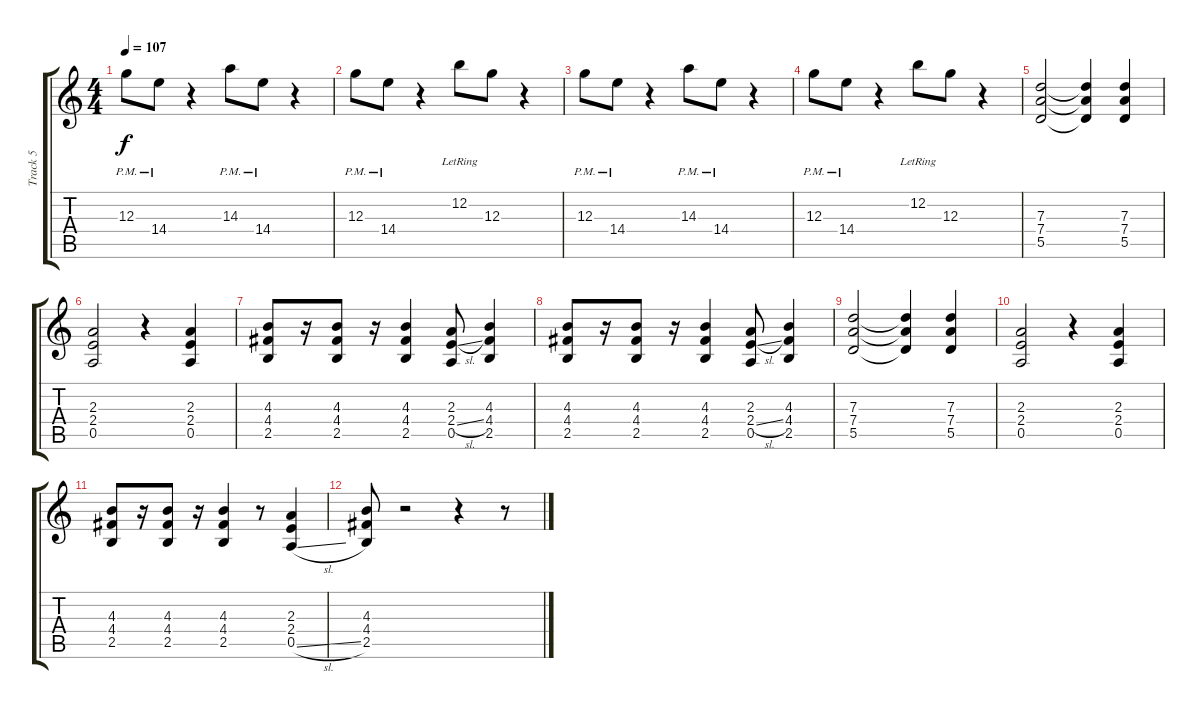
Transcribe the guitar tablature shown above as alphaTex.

\track ("Track 5" "Track 5") {instrument overdrivenguitar}
\staff {score tabs}
\tuning (E4 B3 G3 D3 A2 E2) {hide}
\ts (4 4)
\tempo 107
\clef g2
\ks c
12.3{pm}.8{dy f} 14.4{pm}.8 r.4 14.3{pm}.8 14.4{pm}.8 r.4 |
12.3{pm}.8 14.4{pm}.8 r.4 12.2{lr}.8 12.3.8 r.4 |
12.3{pm}.8 14.4{pm}.8 r.4 14.3{pm}.8 14.4{pm}.8 r.4 |
12.3{pm}.8 14.4{pm}.8 r.4 12.2{lr}.8 12.3.8 r.4 |
(7.3 7.4 5.5).2 (7.3{t} 7.4{t} 5.5{t}).4 (7.3 7.4 5.5).4 |
(2.3 2.4 0.5).2 r.4 (2.3 2.4 0.5).4 |
(4.3 4.4 2.5).8 r.16 (4.3 4.4 2.5).8 r.16 (4.3 4.4 2.5).4 (2.3 2.4{sl} 0.5).8 (4.3 4.4 2.5).4 |
(4.3 4.4 2.5).8 r.16 (4.3 4.4 2.5).8 r.16 (4.3 4.4 2.5).4 (2.3 2.4{sl} 0.5).8 (4.3 4.4 2.5).4 |
(7.3 7.4 5.5).2 (7.3{t} 7.4{t} 5.5{t}).4 (7.3 7.4 5.5).4 |
(2.3 2.4 0.5).2 r.4 (2.3 2.4 0.5).4 |
(4.3 4.4 2.5).8 r.16 (4.3 4.4 2.5).8 r.16 (4.3 4.4 2.5).4 r.8 (2.3 2.4 0.5{sl}).4 |
(4.3 4.4 2.5).8 r.2 r.4 r.8
